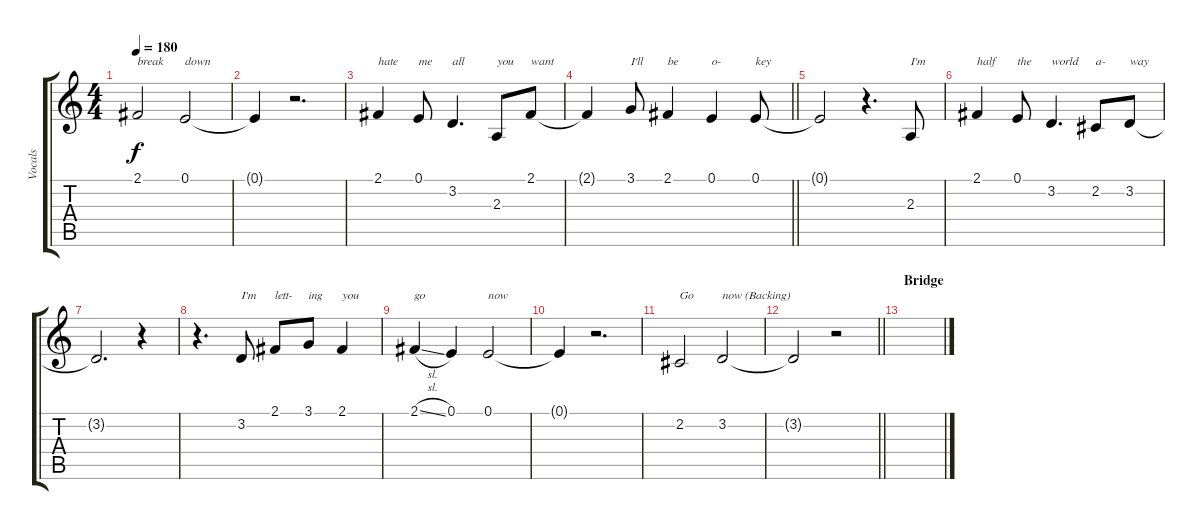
\track ("Vocals" "Vocals") {instrument altosax}
\staff {score tabs}
\tuning (E4 B3 G3 D3 A2 E2) {hide}
\ts (4 4)
\tempo 180
\clef g2
\ks c
2.1.2{txt "break" dy f} 0.1.2{txt "down"} |
0.1{t}.4 r.2{d} |
2.1.4{txt "hate"} 0.1.8{txt "me"} 3.2.4{d txt "all"} 2.3.8{txt "you"} 2.1.8{txt "want"} |
\barLineRight lightlight
2.1{t}.4 3.1.8{txt "I'll"} 2.1.4{txt "be"} 0.1.4{txt "o-"} 0.1.8{txt "key"} |
0.1{t}.2 r.4{d} 2.3.8{txt "I'm"} |
2.1.4{txt "half"} 0.1.8{txt "the"} 3.2.4{d txt "world"} 2.2.8{txt "a-"} 3.2.8{txt "way"} |
3.2{t}.2{d} r.4 |
r.4{d} 3.2.8{txt "I'm"} 2.1.8{txt "lett-"} 3.1.8{txt "ing"} 2.1.4{txt "you"} |
2.1{sl}.4{txt "go"} 0.1.4 0.1.2{txt "now"} |
0.1{t}.4 r.2{d} |
2.2.2{txt "Go" volume 14 instrument sopranosax} 3.2.2{txt "now (Backing)"} |
\barLineRight lightlight
3.2{t}.2 r.2{volume 16 instrument altosax} |
\section ("" "Bridge")
